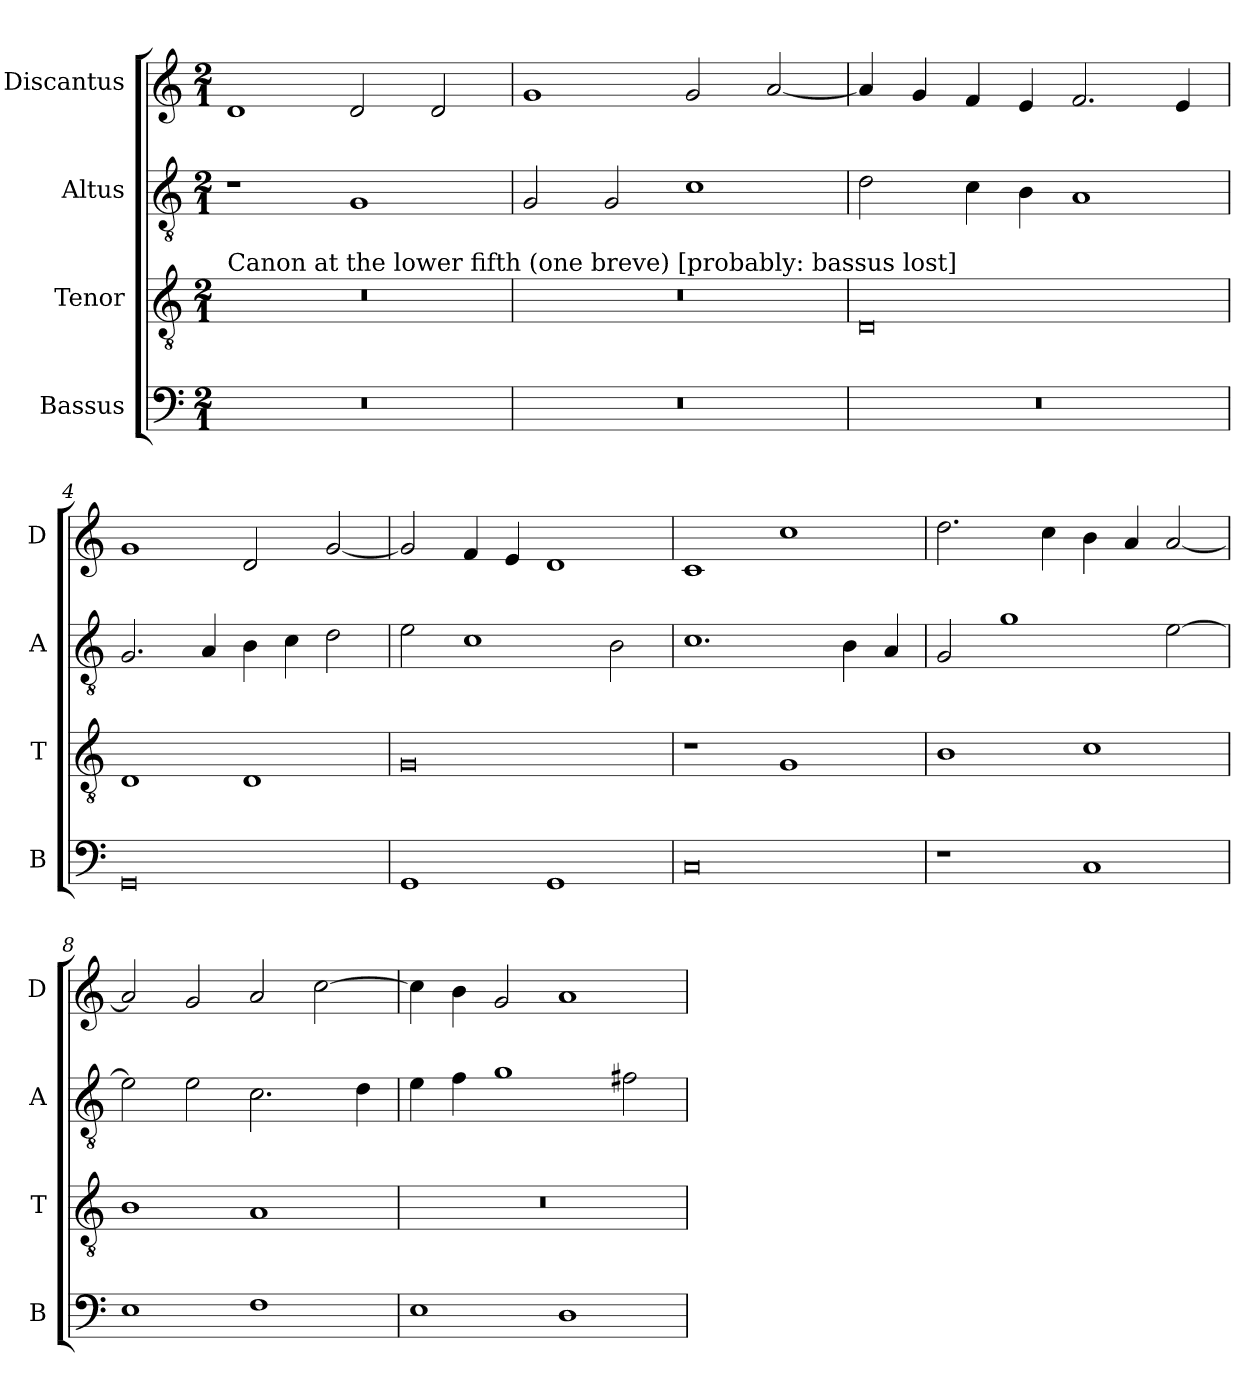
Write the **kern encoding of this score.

**kern	**kern	**kern	**kern
*part4	*part3	*part2	*part1
*staff4	*staff3	*staff2	*staff1
*I"Bassus	*I"Tenor	*I"Altus	*I"Discantus
*I'B	*I'T	*I'A	*I'D
*clefF4	*clefGv2	*clefGv2	*clefG2
*k[]	*k[]	*k[]	*k[]
*M2/1	*M2/1	*M2/1	*M2/1
=1	=1	=1	=1
!	!LO:TX:a:t=Canon at the lower fifth (one breve) [probably&colon; bassus lost]	!	!
0r	0r	1r	1d
.	.	1G	2d/
.	.	.	2d/
=2	=2	=2	=2
0r	0r	2G/	1g
.	.	2G/	.
.	.	1c	2g/
.	.	.	[2a/
=3	=3	=3	=3
0r	0D	2d\	4a/]
.	.	.	4g/
.	.	4c\	4f/
.	.	4B\	4e/
.	.	1A	2.f/
.	.	.	4e/
=4	=4	=4	=4
0GG	1D	2.G/	1g
.	.	4A/	.
.	1D	4B\	2d/
.	.	4c\	.
.	.	2d\	[2g/
=5	=5	=5	=5
1GG	0G	2e\	2g/]
.	.	1c	4f/
.	.	.	4e/
1GG	.	.	1d
.	.	2B\	.
=6	=6	=6	=6
0C	1r	1.c	1c
.	1G	.	1cc
.	.	4B\	.
.	.	4A/	.
=7	=7	=7	=7
1r	1B	2G/	2.dd\
.	.	1g	.
.	.	.	4cc\
1C	1c	.	4b\
.	.	.	4a/
.	.	[2e\	[2a/
=8	=8	=8	=8
1E	1B	2e\]	2a/]
.	.	2e\	2g/
1F	1A	2.c\	2a/
.	.	.	[2cc\
.	.	4d\	.
=9	=9	=9	=9
1E	0r	4e\	4cc\]
.	.	4f\	4b\
.	.	1g	2g/
1D	.	.	1a
.	.	2f#X\	.
=	=	=	=
*-	*-	*-	*-
